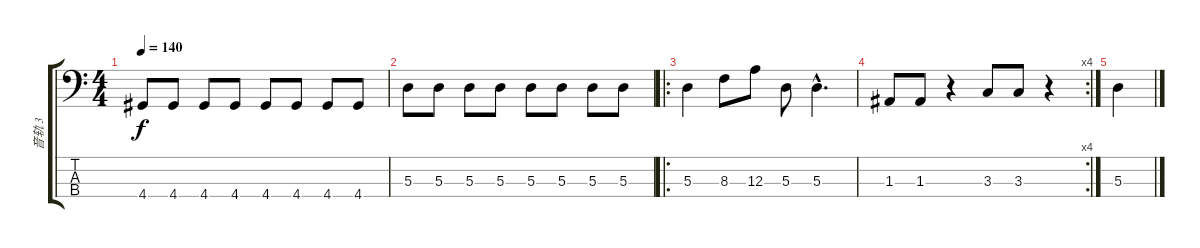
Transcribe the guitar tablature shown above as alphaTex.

\track ("音轨 3" "音轨 3") {instrument acousticguitarnylon}
\staff {score tabs}
\tuning (G2 D2 A1 E1) {hide}
\ts (4 4)
\tempo 140
\clef f4
\ks c
4.4.8{dy f} 4.4.8 4.4.8 4.4.8 4.4.8 4.4.8 4.4.8 4.4.8 |
5.3.8 5.3.8 5.3.8 5.3.8 5.3.8 5.3.8 5.3.8 5.3.8 |
\ro
5.3.4 8.3.8 12.3.8 5.3.8 5.3{hac}.4{d} |
\rc 4
1.3.8 1.3.8 r.4 3.3.8 3.3.8 r.4 |
5.3.4
